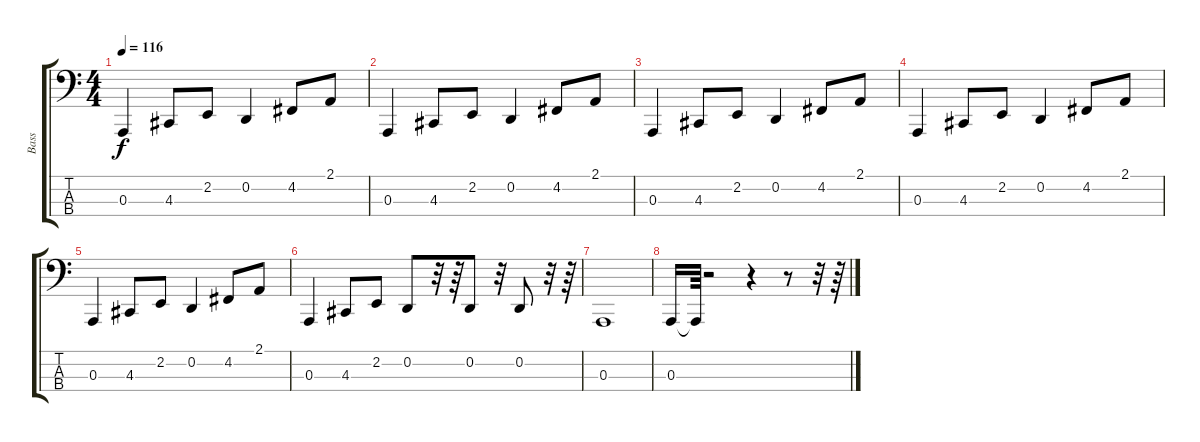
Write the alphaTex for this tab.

\track ("Bass" "Bass") {instrument electricgrandpiano}
\staff {score tabs}
\tuning (G2 D2 A1 E1) {hide}
\ts (4 4)
\tempo 116
\clef f4
\ks c
0.3.4{dy f} 4.3.8 2.2.8 0.2.4 4.2.8 2.1.8 |
0.3.4 4.3.8 2.2.8 0.2.4 4.2.8 2.1.8 |
0.3.4 4.3.8 2.2.8 0.2.4 4.2.8 2.1.8 |
0.3.4 4.3.8 2.2.8 0.2.4 4.2.8 2.1.8 |
0.3.4 4.3.8 2.2.8 0.2.4 4.2.8 2.1.8 |
0.3.4 4.3.8 2.2.8 0.2.8 r.32 r.64 0.2.8 r.32 0.2.8 r.32 r.64 |
0.3.1 |
0.3.16 0.3{t}.64 r.2 r.4 r.8 r.32 r.64
